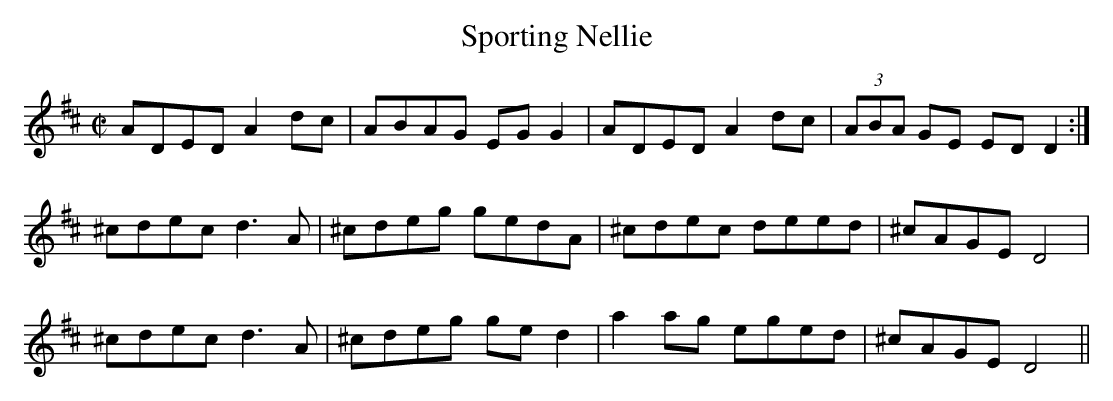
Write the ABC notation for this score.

X:1
T:Sporting Nellie
M:C|
K:D
ADED A2dc|ABAG EGG2|ADED A2dc|(3ABA GE EDD2:|
^cdec d3A|^cdeg gedA|^cdec deed|^cAGE D4|
^cdec d3A|^cdeg ged2|a2ag eged|^cAGE D4||
